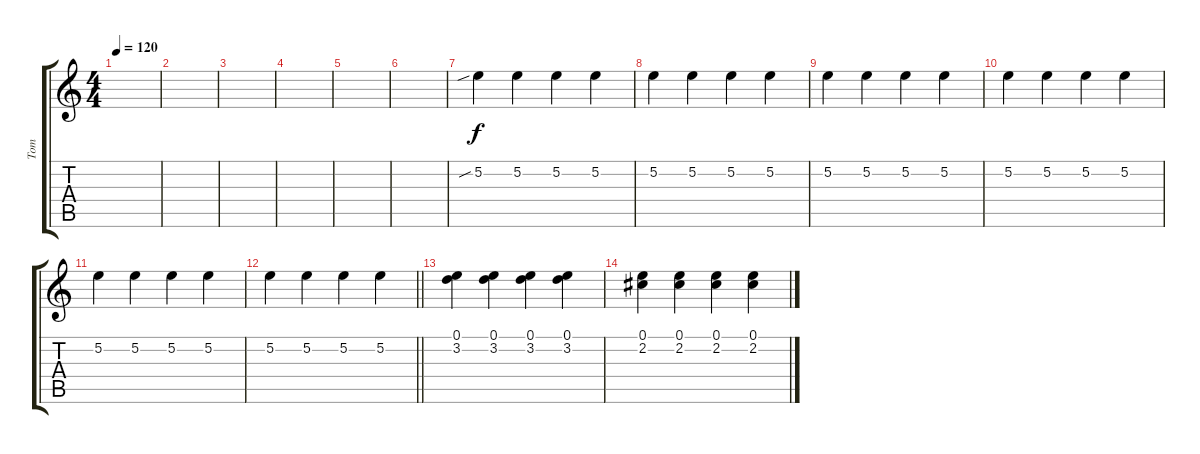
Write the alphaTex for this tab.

\track ("Tom" "Tom") {instrument overdrivenguitar}
\staff {score tabs}
\tuning (E4 B3 G3 D3 A2 E2) {hide}
\ts (4 4)
\tempo 120
\clef g2
\ks c
|
|
|
|
|
|
5.2{sib}.4{volume 13} 5.2.4 5.2.4 5.2.4 |
5.2.4 5.2.4 5.2.4 5.2.4 |
5.2.4 5.2.4 5.2.4 5.2.4 |
5.2.4 5.2.4 5.2.4 5.2.4 |
5.2.4 5.2.4 5.2.4 5.2.4 |
\barLineRight lightlight
5.2.4 5.2.4 5.2.4 5.2.4 |
(0.1 3.2).4 (0.1 3.2).4 (0.1 3.2).4 (0.1 3.2).4 |
(0.1 2.2).4 (0.1 2.2).4 (0.1 2.2).4 (0.1 2.2).4
